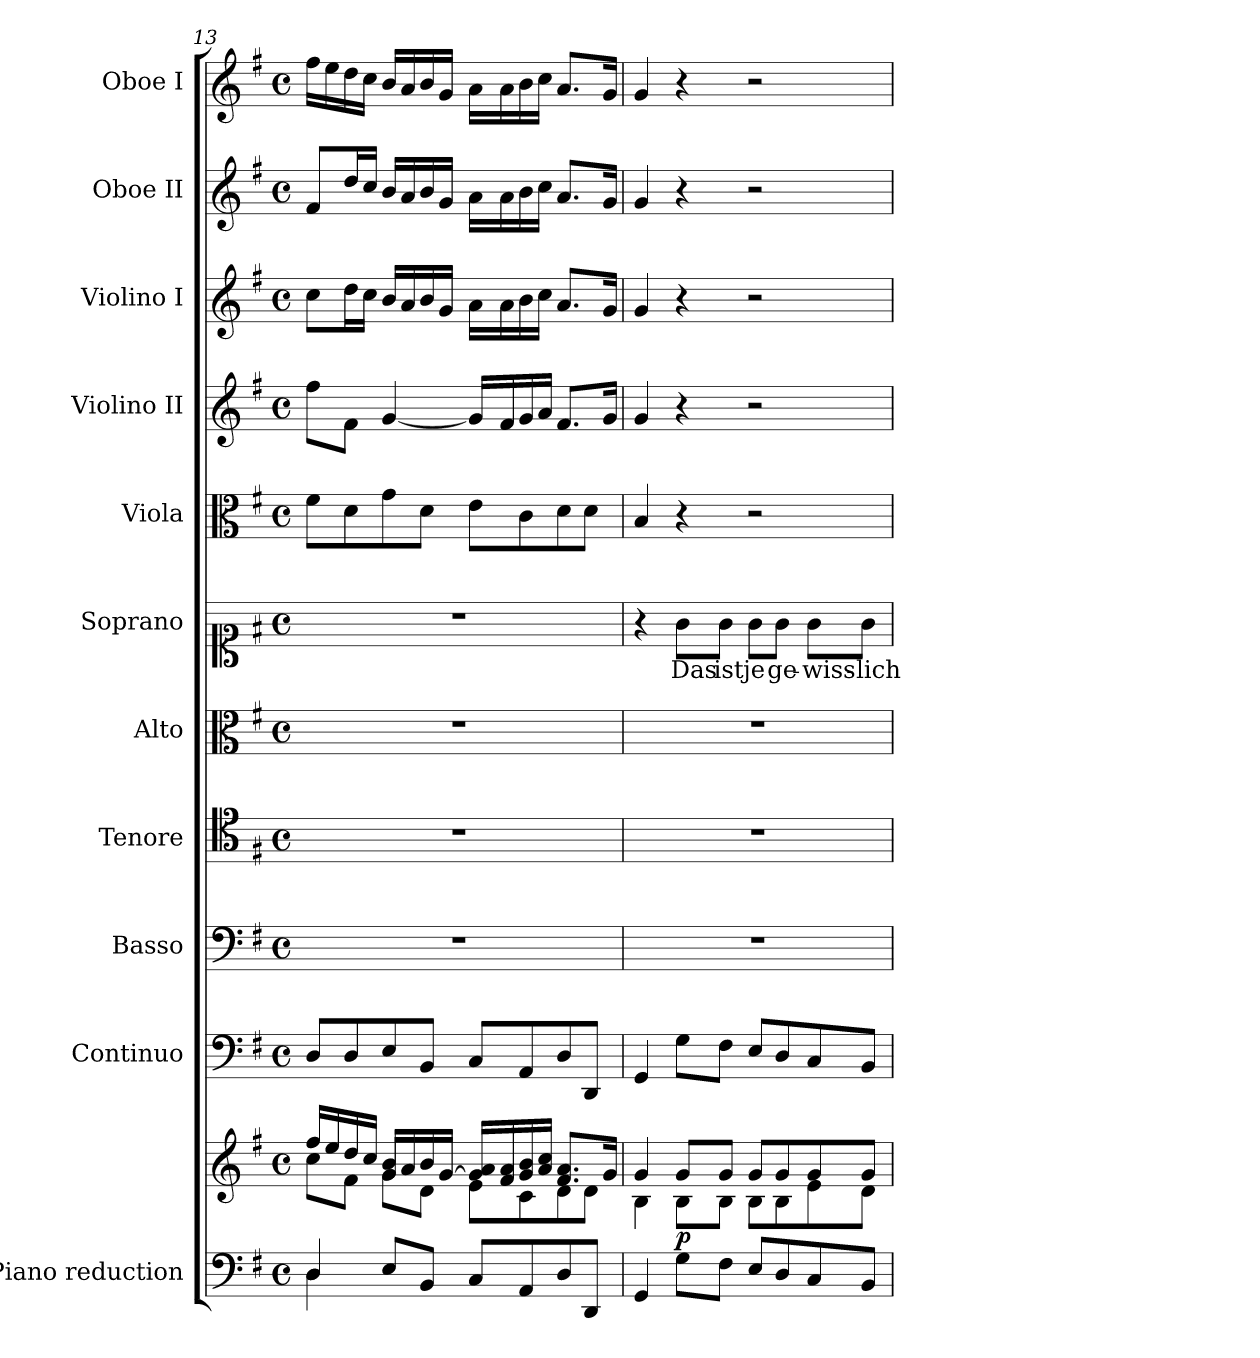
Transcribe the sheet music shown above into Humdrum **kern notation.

**kern	**kern	**dynam	**kern	**kern	**kern	**kern	**kern	**text	**kern	**kern	**kern	**kern	**kern
*part11	*part11	*part11	*part10	*part9	*part8	*part7	*part6	*part6	*part5	*part4	*part3	*part2	*part1
*staff12	*staff11	*staff11/12	*staff10	*staff9	*staff8	*staff7	*staff6	*staff6	*staff5	*staff4	*staff3	*staff2	*staff1
*I"Piano reduction	*	*	*I"Continuo	*I"Basso	*I"Tenore	*I"Alto	*I"Soprano	*	*I"Viola	*I"Violino II	*I"Violino I	*I"Oboe II	*I"Oboe I
*I'Pno	*	*	*	*	*	*	*	*	*	*	*	*I'Ob	*I'Ob
*clefF4	*clefG2	*	*clefF4	*clefF4	*clefC4	*clefC3	*clefC1	*	*clefC3	*clefG2	*clefG2	*clefG2	*clefG2
*k[f#]	*k[f#]	*	*k[f#]	*k[f#]	*k[f#]	*k[f#]	*k[f#]	*	*k[f#]	*k[f#]	*k[f#]	*k[f#]	*k[f#]
*M4/4	*M4/4	*	*M4/4	*M4/4	*M4/4	*M4/4	*M4/4	*	*M4/4	*M4/4	*M4/4	*M4/4	*M4/4
*met(c)	*met(c)	*	*met(c)	*met(c)	*met(c)	*met(c)	*met(c)	*	*met(c)	*met(c)	*met(c)	*met(c)	*met(c)
=13	=13	=13	=13	=13	=13	=13	=13	=13	=13	=13	=13	=13	=13
*^	*^	*	*	*	*	*	*	*	*	*	*	*	*
*	*	*	*^	*	*	*	*	*	*	*	*	*	*	*	*
4D/	4D\	16ff#/LL	8cc\L	4ryy	.	8D/L	1r	1r	1r	1r	.	8f#\L	8ff#\L	8cc\L	8f#/L	16ff#\LL
.	.	16ee/	.	.	.	.	.	.	.	.	.	.	.	.	.	16ee\
.	.	16dd/	8f#\J	.	.	8D/	.	.	.	.	.	8d\	8f#\J	16dd\L	16dd/L	16dd\
.	.	16cc/JJ	.	.	.	.	.	.	.	.	.	.	.	16cc\JJ	16cc/JJ	16cc\JJ
8E/L	4ryy	16b/LL	8g\L	4g/	.	8E/	.	.	.	.	.	8g\	[4g/	16b/LL	16b/LL	16b/LL
.	.	16a/	.	.	.	.	.	.	.	.	.	.	.	16a/	16a/	16a/
8BB/J	.	16b/	8d\J	.	.	8BB/J	.	.	.	.	.	8d\J	.	16b/	16b/	16b/
.	.	[16g/JJ	.	.	.	.	.	.	.	.	.	.	.	16g/JJ	16g/JJ	16g/JJ
8C/L	2ryy	16g/] 16a/LL	8e\L	2ryy	.	8C/L	.	.	.	.	.	8e\L	16g/LL]	16a\LL	16a\LL	16a\LL
.	.	16f#/ 16a/	.	.	.	.	.	.	.	.	.	.	16f#/	16a\	16a\	16a\
8AA/	.	16g/ 16b/	8c\	.	.	8AA/	.	.	.	.	.	8c\	16g/	16b\	16b\	16b\
.	.	16a/ 16cc/JJ	.	.	.	.	.	.	.	.	.	.	16a/JJ	16cc\JJ	16cc\JJ	16cc\JJ
8D/	.	8.f#/ 8.a/L	8d\	.	.	8D/	.	.	.	.	.	8d\	8.f#/L	8.a/L	8.a/L	8.a/L
8DD/J	.	.	8d\J	.	.	8DD/J	.	.	.	.	.	8d\J	.	.	.	.
.	.	16g/Jk	.	.	.	.	.	.	.	.	.	.	16g/Jk	16g/Jk	16g/Jk	16g/Jk
*v	*v	*	*	*	*	*	*	*	*	*	*	*	*	*	*	*
*	*	*v	*v	*	*	*	*	*	*	*	*	*	*	*	*
=14	=14	=14	=14	=14	=14	=14	=14	=14	=14	=14	=14	=14	=14	=14
4GG/	4g/	4B\	.	4GG/	1r	1r	1r	4r	.	4B/	4g/	4g/	4g/	4g/
!	!	!	!LO:DY:b	!	!	!	!	!	!LO:LY:b	!	!	!	!	!
8G\L	8g/L	8B\L	p	8G\L	.	.	.	8g\L	Das	4r	4r	4r	4r	4r
!	!	!	!	!	!	!	!	!	!LO:LY:b	!	!	!	!	!
8F#\J	8g/J	8B\J	.	8F#\J	.	.	.	8g\J	ist	.	.	.	.	.
!	!	!	!	!	!	!	!	!	!LO:LY:b	!	!	!	!	!
8E/L	8g/L	8B\L	.	8E/L	.	.	.	8g\L	je	2r	2r	2r	2r	2r
!	!	!	!	!	!	!	!	!	!LO:LY:b	!	!	!	!	!
8D/	8g/	8B\	.	8D/	.	.	.	8g\J	ge-	.	.	.	.	.
!	!	!	!	!	!	!	!	!	!LO:LY:b	!	!	!	!	!
8C/	8g/	8e\	.	8C/	.	.	.	8g\L	-wiss-	.	.	.	.	.
!	!	!	!	!	!	!	!	!	!LO:LY:b	!	!	!	!	!
8BB/J	8g/J	8d\J	.	8BB/J	.	.	.	8g\J	-lich	.	.	.	.	.
*	*v	*v	*	*	*	*	*	*	*	*	*	*	*	*
=	=	=	=	=	=	=	=	=	=	=	=	=	=
*-	*-	*-	*-	*-	*-	*-	*-	*-	*-	*-	*-	*-	*-
